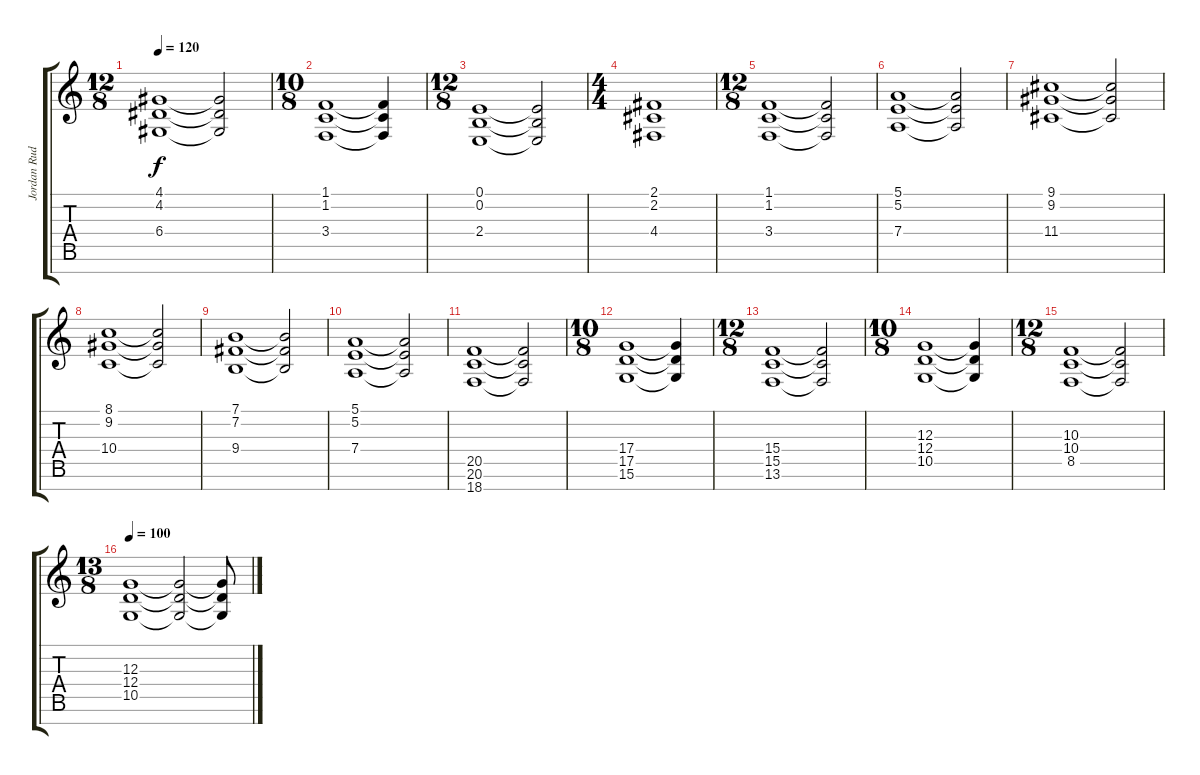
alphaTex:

\track ("Jordan Rudess Fill" "Jordan Rud") {instrument synthstrings2}
\staff {score tabs}
\tuning (E4 B3 G3 D3 A2 E2 B1) {hide}
\ts (12 8)
\tempo 120
\clef g2
\ks c
(4.1 4.2 6.4).1{dy f} (4.1{t} 4.2{t} 6.4{t}).2 |
\ts (10 8)
(1.1 1.2 3.4).1 (1.1{t} 1.2{t} 3.4{t}).4 |
\ts (12 8)
(0.1 0.2 2.4).1 (0.1{t} 0.2{t} 2.4{t}).2 |
\ts (4 4)
(2.1 2.2 4.4).1 |
\ts (12 8)
(1.1 1.2 3.4).1 (1.1{t} 1.2{t} 3.4{t}).2 |
(5.1 5.2 7.4).1 (5.1{t} 5.2{t} 7.4{t}).2 |
(9.1 9.2 11.4).1 (9.1{t} 9.2{t} 11.4{t}).2 |
(8.1 9.2 10.4).1 (8.1{t} 9.2{t} 10.4{t}).2 |
(7.1 7.2 9.4).1 (7.1{t} 7.2{t} 9.4{t}).2 |
(5.1 5.2 7.4).1 (5.1{t} 5.2{t} 7.4{t}).2 |
(20.5 20.6 18.7).1 (20.5{t} 20.6{t} 18.7{t}).2 |
\ts (10 8)
(17.4 17.5 15.6).1 (17.4{t} 17.5{t} 15.6{t}).4 |
\ts (12 8)
(15.4 15.5 13.6).1 (15.4{t} 15.5{t} 13.6{t}).2 |
\ts (10 8)
(12.3 12.4 10.5).1 (12.3{t} 12.4{t} 10.5{t}).4 |
\ts (12 8)
(10.3 10.4 8.5).1 (10.3{t} 10.4{t} 8.5{t}).2 |
\ts (13 8)
\tempo 100
(12.3 12.4 10.5).1 (12.3{t} 12.4{t} 10.5{t}).2 (12.3{t} 12.4{t} 10.5{t}).8
